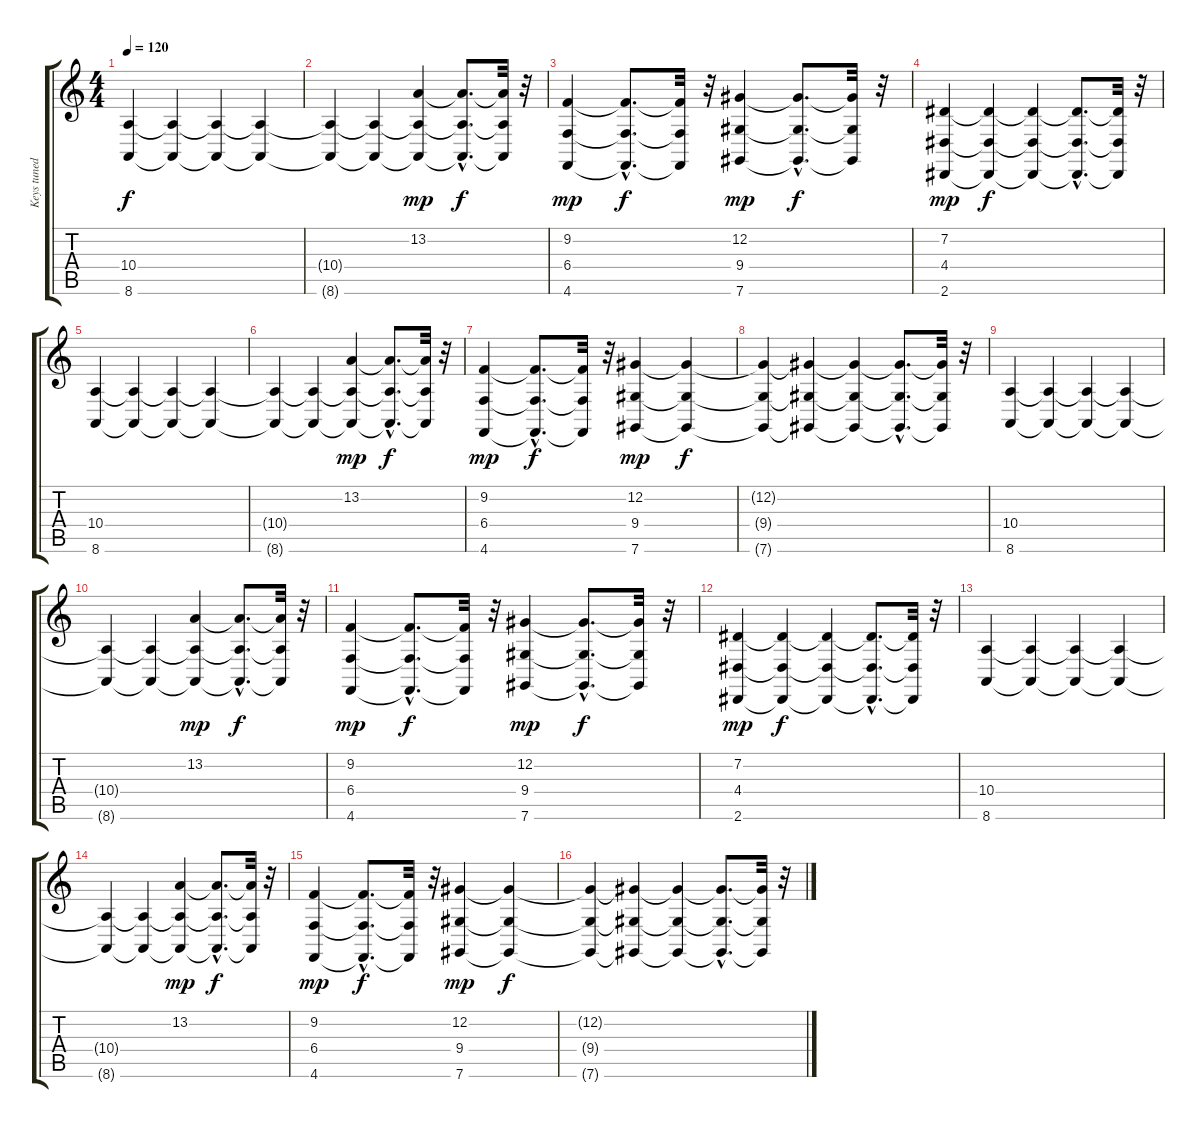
\track ("Keys tuned to C#" "Keys tuned") {instrument stringensemble1}
\staff {score tabs}
\tuning (Db4 Ab3 E3 B2 Gb2 Db2) {hide}
\ts (4 4)
\tempo 120
\clef g2
\ks c
(10.4 8.6).4{dy f volume 12} (10.4{t} 8.6{t}).4 (10.4{t} 8.6{t}).4 (10.4{t} 8.6{t}).4 |
(10.4{t} 8.6{t}).4 (10.4{t} 8.6{t}).4 (13.2 10.4{t} 8.6{t}).4{dy mp} (13.2{hac t} 10.4{hac t} 8.6{hac t}).8{d dy f} (13.2{t} 10.4{t} 8.6{t}).32 r.32{volume 10} |
(9.2 6.4 4.6).4{dy mp volume 12} (9.2{hac t} 6.4{hac t} 4.6{hac t}).8{d dy f} (9.2{t} 6.4{t} 4.6{t}).32 r.32{volume 10} (12.2 9.4 7.6).4{dy mp volume 12} (12.2{hac t} 9.4{hac t} 7.6{hac t}).8{d dy f} (12.2{t} 9.4{t} 7.6{t}).32 r.32{volume 10} |
(7.2 4.4 2.6).4{dy mp volume 12} (7.2{t} 4.4{t} 2.6{t}).4{dy f} (7.2{t} 4.4{t} 2.6{t}).4 (7.2{hac t} 4.4{hac t} 2.6{hac t}).8{d} (7.2{t} 4.4{t} 2.6{t}).32 r.32{volume 10} |
(10.4 8.6).4{volume 12} (10.4{t} 8.6{t}).4 (10.4{t} 8.6{t}).4 (10.4{t} 8.6{t}).4 |
(10.4{t} 8.6{t}).4 (10.4{t} 8.6{t}).4 (13.2 10.4{t} 8.6{t}).4{dy mp} (13.2{hac t} 10.4{hac t} 8.6{hac t}).8{d dy f} (13.2{t} 10.4{t} 8.6{t}).32 r.32{volume 10} |
(9.2 6.4 4.6).4{dy mp volume 12} (9.2{hac t} 6.4{hac t} 4.6{hac t}).8{d dy f} (9.2{t} 6.4{t} 4.6{t}).32 r.32{volume 10} (12.2 9.4 7.6).4{dy mp volume 12} (12.2{t} 9.4{t} 7.6{t}).4{dy f} |
(12.2{t} 9.4{t} 7.6{t}).4 (12.2{t} 9.4{t} 7.6{t}).4 (12.2{t} 9.4{t} 7.6{t}).4 (12.2{hac t} 9.4{hac t} 7.6{hac t}).8{d} (12.2{t} 9.4{t} 7.6{t}).32 r.32{volume 10} |
(10.4 8.6).4{volume 12} (10.4{t} 8.6{t}).4 (10.4{t} 8.6{t}).4 (10.4{t} 8.6{t}).4 |
(10.4{t} 8.6{t}).4 (10.4{t} 8.6{t}).4 (13.2 10.4{t} 8.6{t}).4{dy mp} (13.2{hac t} 10.4{hac t} 8.6{hac t}).8{d dy f} (13.2{t} 10.4{t} 8.6{t}).32 r.32{volume 10} |
(9.2 6.4 4.6).4{dy mp volume 12} (9.2{hac t} 6.4{hac t} 4.6{hac t}).8{d dy f} (9.2{t} 6.4{t} 4.6{t}).32 r.32{volume 10} (12.2 9.4 7.6).4{dy mp volume 12} (12.2{hac t} 9.4{hac t} 7.6{hac t}).8{d dy f} (12.2{t} 9.4{t} 7.6{t}).32 r.32{volume 10} |
(7.2 4.4 2.6).4{dy mp volume 12} (7.2{t} 4.4{t} 2.6{t}).4{dy f} (7.2{t} 4.4{t} 2.6{t}).4 (7.2{hac t} 4.4{hac t} 2.6{hac t}).8{d} (7.2{t} 4.4{t} 2.6{t}).32 r.32{volume 10} |
(10.4 8.6).4{volume 12} (10.4{t} 8.6{t}).4 (10.4{t} 8.6{t}).4 (10.4{t} 8.6{t}).4 |
(10.4{t} 8.6{t}).4 (10.4{t} 8.6{t}).4 (13.2 10.4{t} 8.6{t}).4{dy mp} (13.2{hac t} 10.4{hac t} 8.6{hac t}).8{d dy f} (13.2{t} 10.4{t} 8.6{t}).32 r.32{volume 10} |
(9.2 6.4 4.6).4{dy mp volume 12} (9.2{hac t} 6.4{hac t} 4.6{hac t}).8{d dy f} (9.2{t} 6.4{t} 4.6{t}).32 r.32{volume 10} (12.2 9.4 7.6).4{dy mp volume 12} (12.2{t} 9.4{t} 7.6{t}).4{dy f} |
(12.2{t} 9.4{t} 7.6{t}).4 (12.2{t} 9.4{t} 7.6{t}).4 (12.2{t} 9.4{t} 7.6{t}).4 (12.2{hac t} 9.4{hac t} 7.6{hac t}).8{d} (12.2{t} 9.4{t} 7.6{t}).32 r.32{volume 10}
